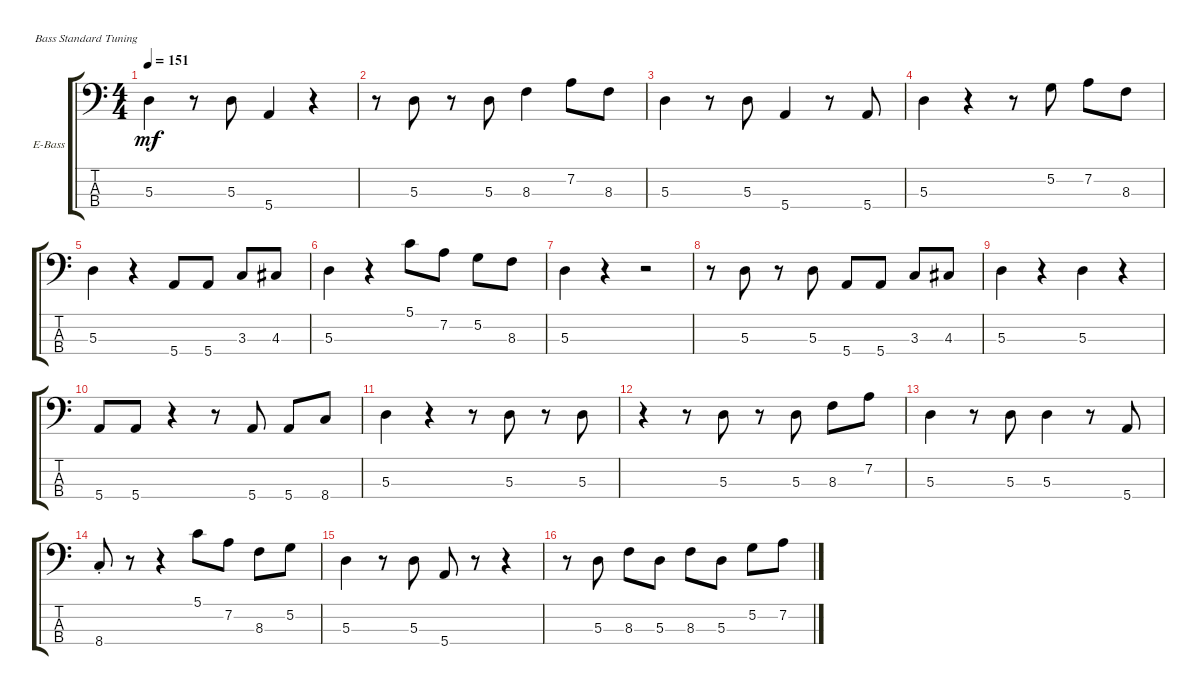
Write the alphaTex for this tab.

\bracketExtendMode groupsimilarinstruments
\firstSystemTrackNameOrientation horizontal
\otherSystemsTrackNameOrientation horizontal
\track ("Electric Bass" "E-Bass") {instrument electricbassfinger}
\staff {score tabs}
\tuning (G2 D2 A1 E1)
\ts (4 4)
\tempo 151
\clef f4
\ks aminor
5.3.4{dy mf} r.8 5.3.8 5.4.4 r.4 |
r.8 5.3.8 r.8 5.3.8 8.3.4 7.2.8 8.3.8 |
5.3.4 r.8 5.3.8 5.4.4 r.8 5.4.8 |
5.3.4 r.4 r.8 5.2.8 7.2.8 8.3.8 |
5.3.4 r.4 5.4.8 5.4.8 3.3.8 4.3.8 |
5.3.4 r.4 5.1.8 7.2.8 5.2.8 8.3.8 |
5.3.4 r.4 r.2 |
r.8 5.3.8 r.8 5.3.8 5.4.8 5.4.8 3.3.8 4.3.8 |
5.3.4 r.4 5.3.4 r.4 |
5.4.8 5.4.8 r.4 r.8 5.4.8 5.4.8 8.4.8 |
5.3.4 r.4 r.8 5.3.8 r.8 5.3.8 |
r.4 r.8 5.3.8 r.8 5.3.8 8.3.8 7.2.8 |
5.3.4 r.8 5.3.8 5.3.4 r.8 5.4.8 |
8.4{st}.8 r.8 r.4 5.1.8 7.2.8 8.3.8 5.2.8 |
5.3.4 r.8 5.3.8 5.4.8 r.8 r.4 |
r.8 5.3.8 8.3.8 5.3.8 8.3.8 5.3.8 5.2.8 7.2.8
